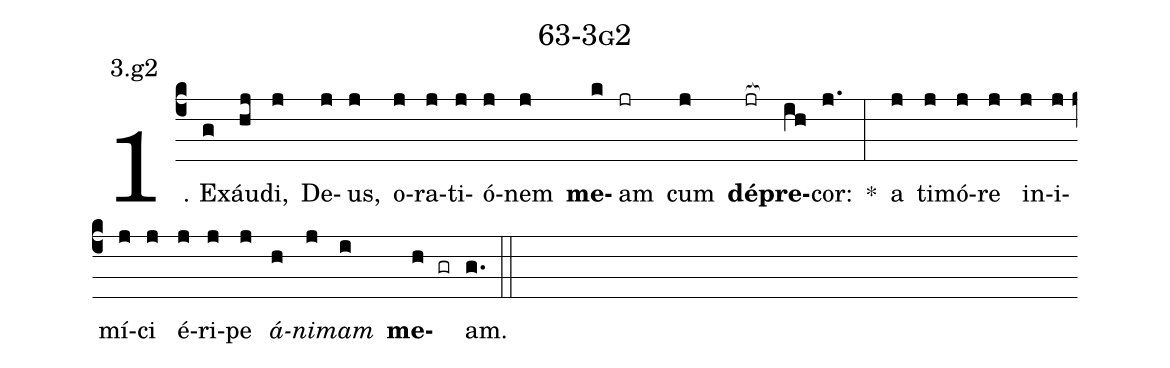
name: 63-3g2;
annotation: 3.g2;
%%
(c4)1. Ex(g)áu(hj)di,(j) De(j)us,(j) o(j)ra(j)ti(j)ó(j)nem(j) <b>me</b>(k)am(jr) cum(j) <b>dé</b>(jr[ocb:1{])<b>pre</b>(ih[ocb:0}])cor:(j.) *(:) a(j) ti(j)mó(j)re(j) in(j)i(j)mí(j)ci(j) é(j)ri(j)pe(j) <i>á</i>(h)<i>ni</i>(j)<i>mam</i>(i) <b>me</b>(h gr)am.(g.) (::)
